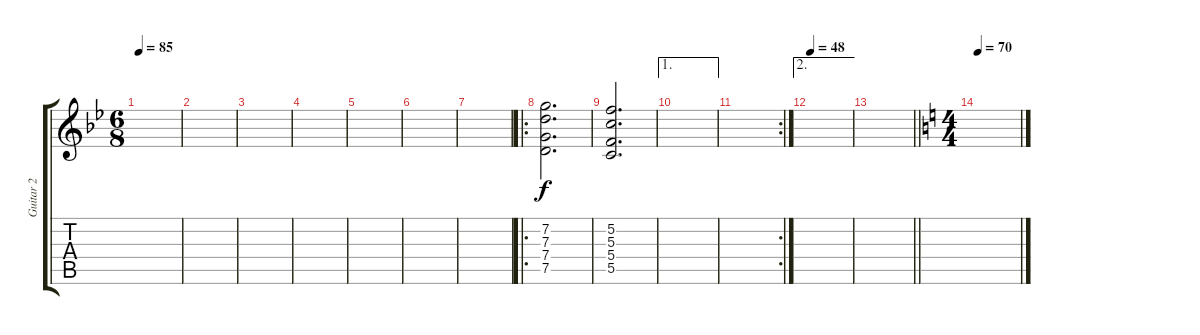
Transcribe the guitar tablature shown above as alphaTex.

\track ("Guitar 2" "Guitar 2") {instrument overdrivenguitar}
\staff {score tabs}
\tuning (E4 C4 G3 C3 G2 C2) {hide}
\ts (6 8)
\tempo 85
\clef g2
\ks gminor
|
|
|
|
|
|
|
\ro
(7.2 7.3 7.4 7.5).2{d} |
(5.2 5.3 5.4 5.5).2{d} |
\ae 1
|
\rc 2
|
\ae 2
\tempo 48
|
\barLineRight lightlight
|
\ts (4 4)
\tempo 70
\ks c
